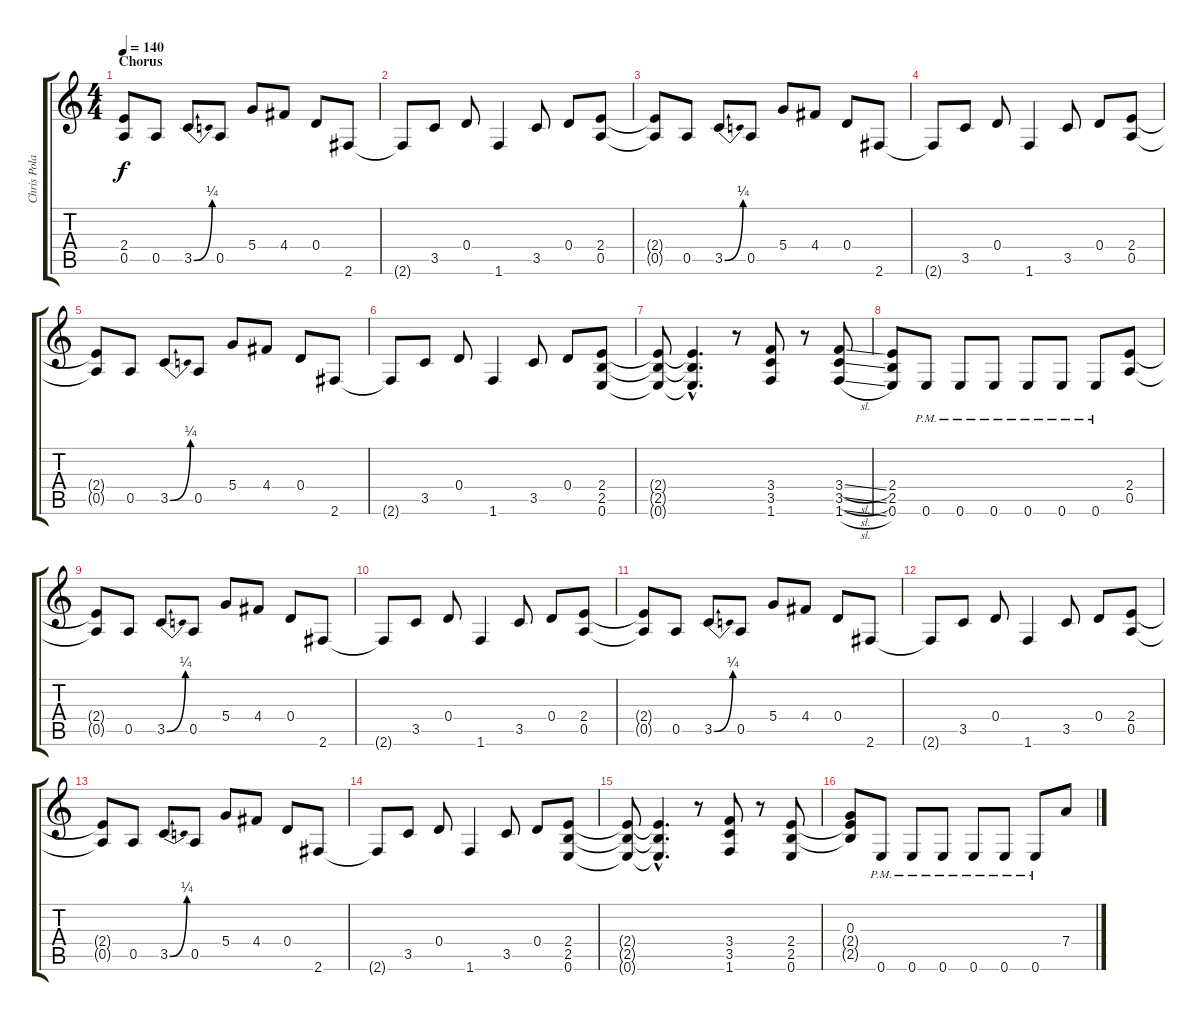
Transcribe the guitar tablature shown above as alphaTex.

\track ("Chris Poland" "Chris Pola") {instrument overdrivenguitar}
\staff {score tabs}
\tuning (E4 B3 G3 D3 A2 E2) {hide}
\ts (4 4)
\section ("" "Chorus")
\tempo 140
\clef g2
\ks c
(2.4{t} 0.5{t}).8{dy f} 0.5.8 3.5{be (bend 0 0 60 1)}.8 0.5.8 5.4.8 4.4.8 0.4.8 2.6.8 |
2.6{t}.8 3.5.8 0.4.8 1.6.4 3.5.8 0.4.8 (2.4 0.5).8 |
(2.4{t} 0.5{t}).8 0.5.8 3.5{be (bend 0 0 60 1)}.8 0.5.8 5.4.8 4.4.8 0.4.8 2.6.8 |
2.6{t}.8 3.5.8 0.4.8 1.6.4 3.5.8 0.4.8 (2.4 0.5).8 |
(2.4{t} 0.5{t}).8 0.5.8 3.5{be (bend 0 0 60 1)}.8 0.5.8 5.4.8 4.4.8 0.4.8 2.6.8 |
2.6{t}.8 3.5.8 0.4.8 1.6.4 3.5.8 0.4.8 (2.4 2.5 0.6).8 |
(2.4{t} 2.5{t} 0.6{t}).8 (2.4{hac t} 2.5{hac t} 0.6{hac t}).4{d} r.8 (3.4 3.5 1.6).8 r.8 (3.4{sl} 3.5{sl} 1.6{sl}).8 |
(2.4 2.5 0.6).8 0.6{pm}.8 0.6{pm}.8 0.6{pm}.8 0.6{pm}.8 0.6{pm}.8 0.6{pm}.8 (2.4 0.5).8 |
(2.4{t} 0.5{t}).8 0.5.8 3.5{be (bend 0 0 60 1)}.8 0.5.8 5.4.8 4.4.8 0.4.8 2.6.8 |
2.6{t}.8 3.5.8 0.4.8 1.6.4 3.5.8 0.4.8 (2.4 0.5).8 |
(2.4{t} 0.5{t}).8 0.5.8 3.5{be (bend 0 0 60 1)}.8 0.5.8 5.4.8 4.4.8 0.4.8 2.6.8 |
2.6{t}.8 3.5.8 0.4.8 1.6.4 3.5.8 0.4.8 (2.4 0.5).8 |
(2.4{t} 0.5{t}).8 0.5.8 3.5{be (bend 0 0 60 1)}.8 0.5.8 5.4.8 4.4.8 0.4.8 2.6.8 |
2.6{t}.8 3.5.8 0.4.8 1.6.4 3.5.8 0.4.8 (2.4 2.5 0.6).8 |
(2.4{t} 2.5{t} 0.6{t}).8 (2.4{hac t} 2.5{hac t} 0.6{hac t}).4{d} r.8 (3.4 3.5 1.6).8 r.8 (2.4 2.5 0.6).8 |
(0.3 2.4{t} 2.5{t}).8 0.6{pm}.8 0.6{pm}.8 0.6{pm}.8 0.6{pm}.8 0.6{pm}.8 0.6{pm}.8 7.4.8
